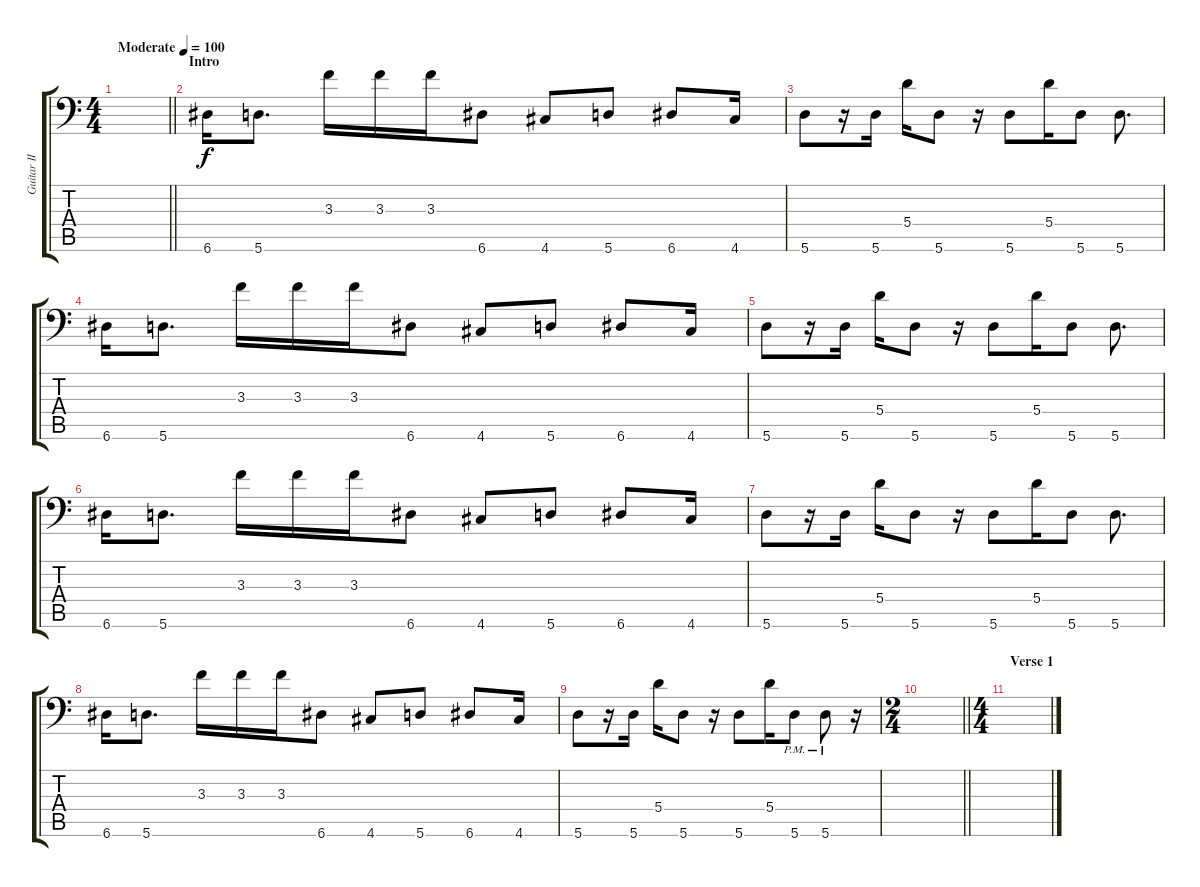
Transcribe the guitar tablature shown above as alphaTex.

\track ("Guitar II" "Guitar II") {instrument overdrivenguitar}
\staff {score tabs}
\tuning (B3 Gb3 D3 A2 E2 A1) {hide}
\ts (4 4)
\tempo (100 "Moderate")
\clef f4
\barLineRight lightlight
\ks c
|
\section ("" "Intro")
6.6.16 5.6.8{d} 3.3.16 3.3.16 3.3.16 6.6.8 4.6.8 5.6.8 6.6.8 4.6.16 |
5.6.8 r.16 5.6.16 5.4.16 5.6.8 r.16 5.6.8 5.4.16 5.6.8 5.6.8{d} |
6.6.16 5.6.8{d} 3.3.16 3.3.16 3.3.16 6.6.8 4.6.8 5.6.8 6.6.8 4.6.16 |
5.6.8 r.16 5.6.16 5.4.16 5.6.8 r.16 5.6.8 5.4.16 5.6.8 5.6.8{d} |
6.6.16 5.6.8{d} 3.3.16 3.3.16 3.3.16 6.6.8 4.6.8 5.6.8 6.6.8 4.6.16 |
5.6.8 r.16 5.6.16 5.4.16 5.6.8 r.16 5.6.8 5.4.16 5.6.8 5.6.8{d} |
6.6.16 5.6.8{d} 3.3.16 3.3.16 3.3.16 6.6.8 4.6.8 5.6.8 6.6.8 4.6.16 |
5.6.8 r.16 5.6.16 5.4.16 5.6.8 r.16 5.6.8 5.4.16 5.6{pm}.8 5.6{pm}.8 r.16 |
\ts (2 4)
\barLineRight lightlight
|
\ts (4 4)
\section ("" "Verse 1")
